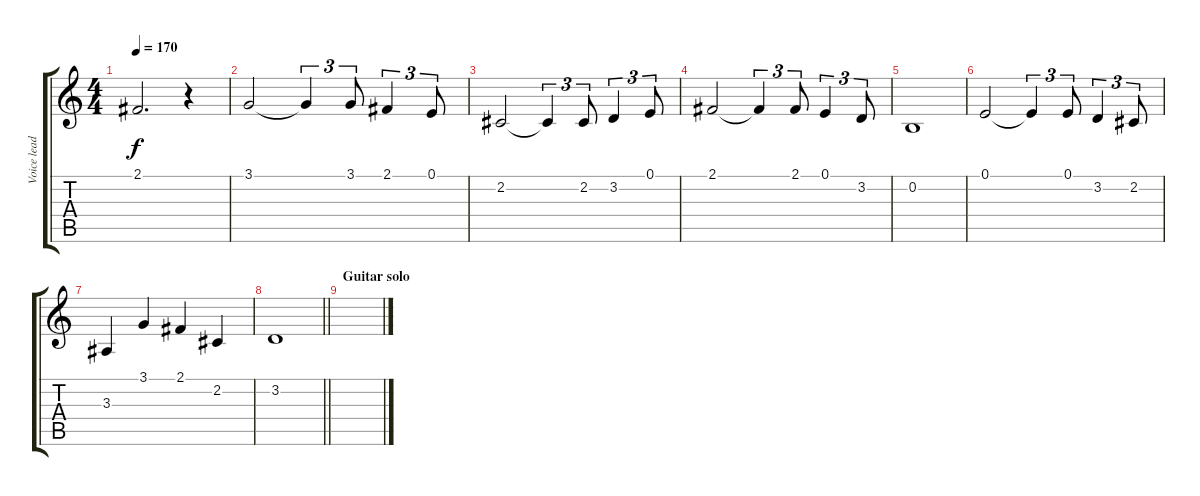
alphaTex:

\track ("Voice lead" "Voice lead") {instrument tenorsax}
\staff {score tabs}
\tuning (E4 B3 G3 D3 A2 E2) {hide}
\ts (4 4)
\tempo 170
\clef g2
\ks c
2.1.2{d dy f} r.4 |
3.1.2 3.1{t}.4{tu (3 2)} 3.1.8{tu (3 2)} 2.1.4{tu (3 2)} 0.1.8{tu (3 2)} |
2.2.2 2.2{t}.4{tu (3 2)} 2.2.8{tu (3 2)} 3.2.4{tu (3 2)} 0.1.8{tu (3 2)} |
2.1.2 2.1{t}.4{tu (3 2)} 2.1.8{tu (3 2)} 0.1.4{tu (3 2)} 3.2.8{tu (3 2)} |
0.2.1 |
0.1.2 0.1{t}.4{tu (3 2)} 0.1.8{tu (3 2)} 3.2.4{tu (3 2)} 2.2.8{tu (3 2)} |
3.3.4 3.1.4 2.1.4 2.2.4 |
\barLineRight lightlight
3.2.1 |
\section ("" "Guitar solo")
